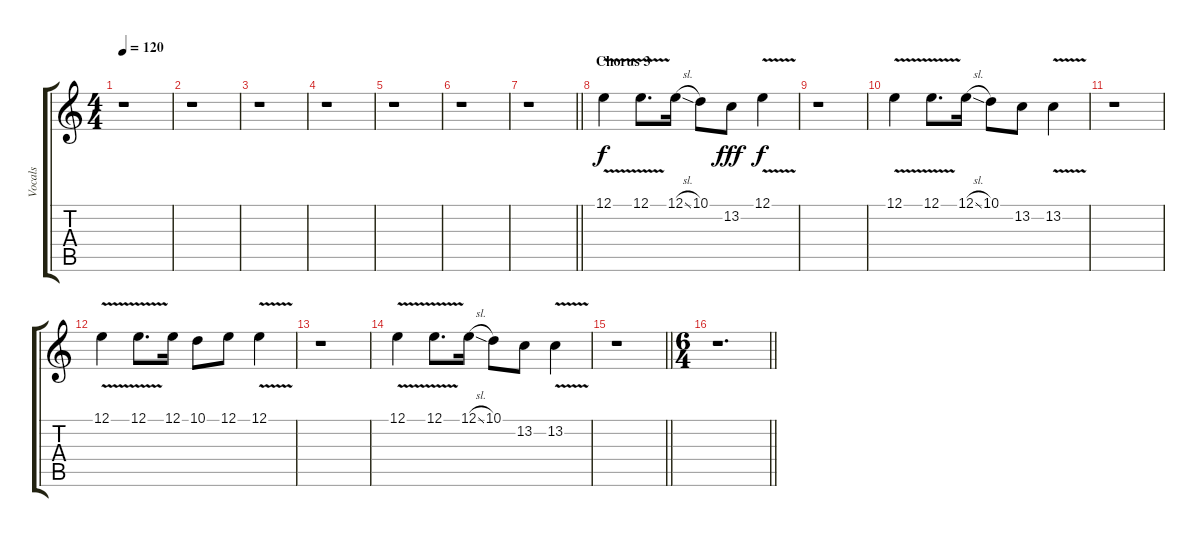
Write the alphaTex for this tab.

\track ("Vocals" "Vocals") {instrument lead6voice}
\staff {score tabs}
\tuning (E4 B3 G3 D3 A2 E2) {hide}
\ts (4 4)
\tempo 120
\clef g2
\ks c
r.1{dy f} |
r.1 |
r.1 |
r.1 |
r.1 |
r.1 |
\barLineRight lightlight
r.1 |
\section ("" "Chorus 3")
12.1{v}.4 12.1{v}.8{d} 12.1{sl}.16 10.1.8 13.2.8{dy fff} 12.1{v}.4{dy f} |
r.1 |
12.1{v}.4 12.1{v}.8{d} 12.1{sl}.16 10.1.8 13.2.8 13.2{v}.4 |
r.1 |
12.1{v}.4 12.1{v}.8{d} 12.1.16 10.1.8 12.1.8 12.1{v}.4 |
r.1 |
12.1{v}.4 12.1{v}.8{d} 12.1{sl}.16 10.1.8 13.2.8 13.2{v}.4 |
\barLineRight lightlight
r.1 |
\ts (6 4)
\barLineRight lightlight
r.1{d}
